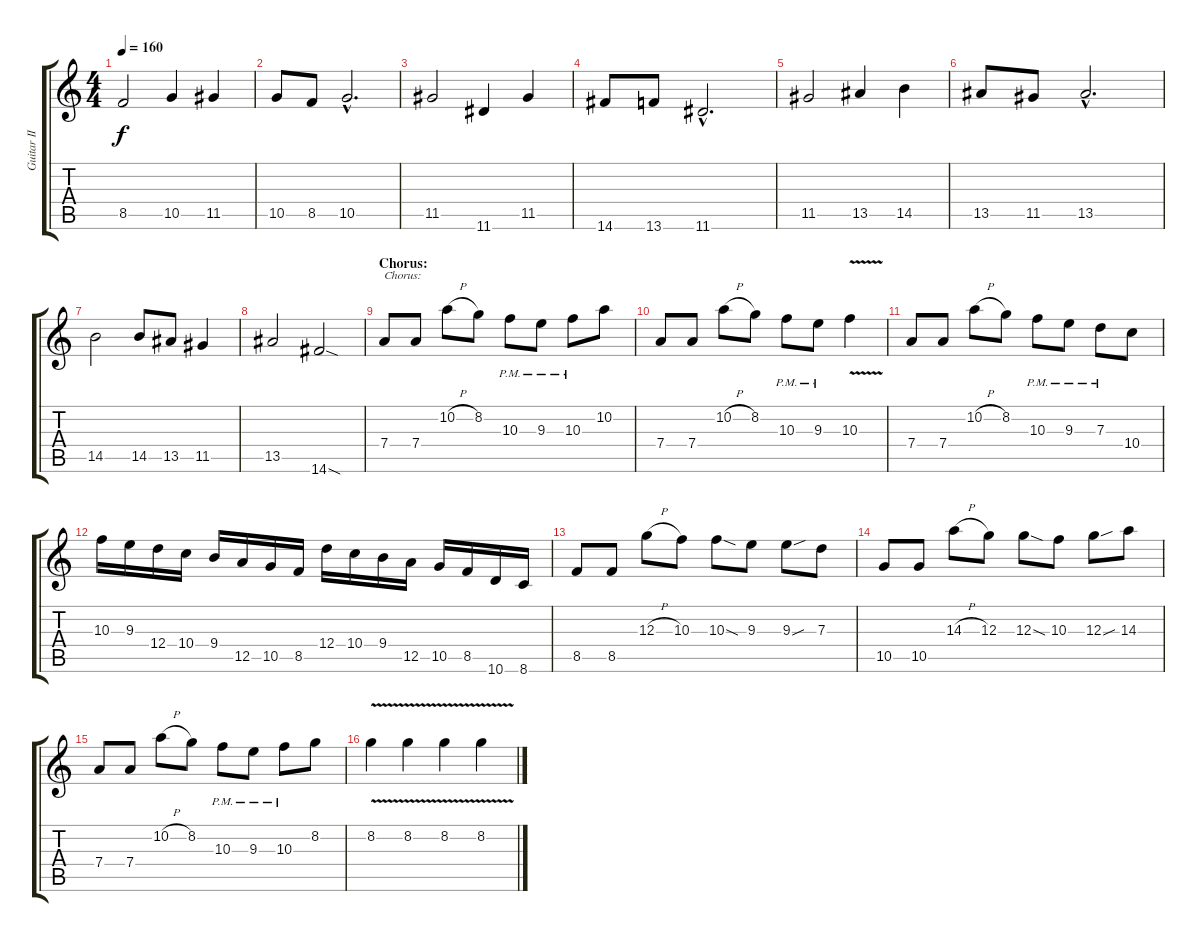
\track ("Guitar II" "Guitar II") {instrument distortionguitar}
\staff {score tabs}
\tuning (E4 B3 G3 D3 A2 E2) {hide}
\ts (4 4)
\tempo 160
\clef g2
\ks c
8.5.2{dy f} 10.5.4 11.5.4 |
10.5.8 8.5.8 10.5{hac}.2{d} |
11.5.2 11.6.4 11.5.4 |
14.6.8 13.6.8 11.6{hac}.2{d} |
11.5.2 13.5.4 14.5.4 |
13.5.8 11.5.8 13.5{hac}.2{d} |
14.5.2 14.5.8 13.5.8 11.5.4 |
13.5.2 14.6{sod}.2 |
\section ("" "Chorus:")
7.4.8{txt "Chorus:"} 7.4.8 10.2{h}.8 8.2.8 10.3{pm}.8 9.3{pm}.8 10.3{pm}.8 10.2.8 |
7.4.8 7.4.8 10.2{h}.8 8.2.8 10.3{pm}.8 9.3{pm}.8 10.3{v}.4 |
7.4.8 7.4.8 10.2{h}.8 8.2.8 10.3{pm}.8 9.3{pm}.8 7.3{pm}.8 10.4.8 |
10.3.16 9.3.16 12.4.16 10.4.16 9.4.16 12.5.16 10.5.16 8.5.16 12.4.16 10.4.16 9.4.16 12.5.16 10.5.16 8.5.16 10.6.16 8.6.16 |
8.5.8 8.5.8 12.3{h}.8 10.3.8 10.3{sod}.8 9.3.8 9.3{sou}.8 7.3.8 |
10.5.8 10.5.8 14.3{h}.8 12.3.8 12.3{sod}.8 10.3.8 12.3{sou}.8 14.3.8 |
7.4.8 7.4.8 10.2{h}.8 8.2.8 10.3{pm}.8 9.3{pm}.8 10.3{pm}.8 8.2.8 |
8.2{v}.4 8.2{v}.4 8.2{v}.4 8.2{v}.4
